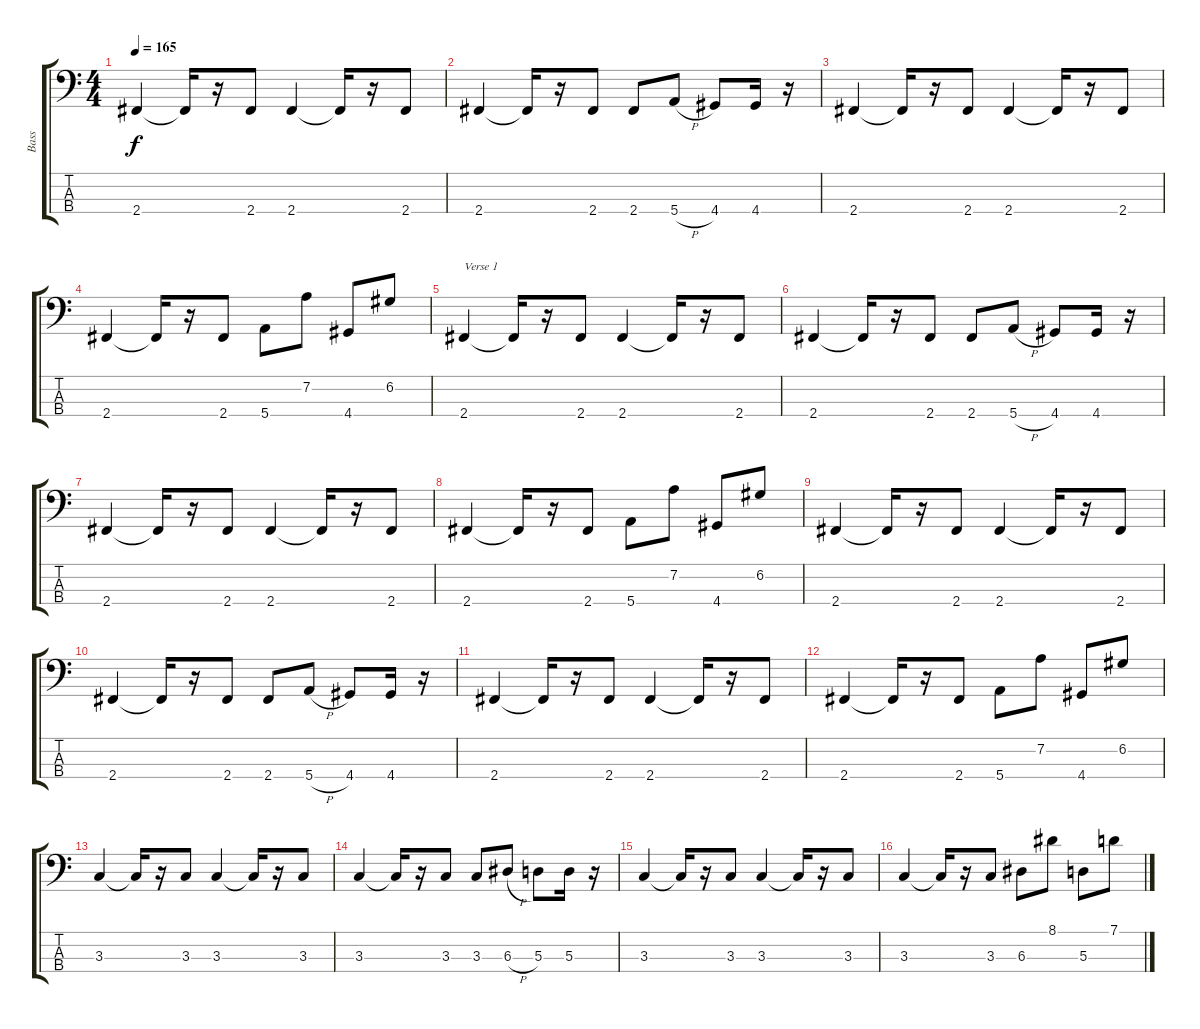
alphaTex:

\track ("Bass" "Bass") {instrument electricbassfinger}
\staff {score tabs}
\tuning (G2 D2 A1 E1) {hide}
\ts (4 4)
\tempo 165
\clef f4
\ks c
2.4.4{dy f} 2.4{t}.16 r.16 2.4.8 2.4.4 2.4{t}.16 r.16 2.4.8 |
2.4.4 2.4{t}.16 r.16 2.4.8 2.4.8 5.4{h}.8 4.4.8 4.4.16 r.16 |
2.4.4 2.4{t}.16 r.16 2.4.8 2.4.4 2.4{t}.16 r.16 2.4.8 |
2.4.4 2.4{t}.16 r.16 2.4.8 5.4.8 7.2.8 4.4.8 6.2.8 |
2.4.4{txt "Verse 1"} 2.4{t}.16 r.16 2.4.8 2.4.4 2.4{t}.16 r.16 2.4.8 |
2.4.4 2.4{t}.16 r.16 2.4.8 2.4.8 5.4{h}.8 4.4.8 4.4.16 r.16 |
2.4.4 2.4{t}.16 r.16 2.4.8 2.4.4 2.4{t}.16 r.16 2.4.8 |
2.4.4 2.4{t}.16 r.16 2.4.8 5.4.8 7.2.8 4.4.8 6.2.8 |
2.4.4 2.4{t}.16 r.16 2.4.8 2.4.4 2.4{t}.16 r.16 2.4.8 |
2.4.4 2.4{t}.16 r.16 2.4.8 2.4.8 5.4{h}.8 4.4.8 4.4.16 r.16 |
2.4.4 2.4{t}.16 r.16 2.4.8 2.4.4 2.4{t}.16 r.16 2.4.8 |
2.4.4 2.4{t}.16 r.16 2.4.8 5.4.8 7.2.8 4.4.8 6.2.8 |
3.3.4 3.3{t}.16 r.16 3.3.8 3.3.4 3.3{t}.16 r.16 3.3.8 |
3.3.4 3.3{t}.16 r.16 3.3.8 3.3.8 6.3{h}.8 5.3.8 5.3.16 r.16 |
3.3.4 3.3{t}.16 r.16 3.3.8 3.3.4 3.3{t}.16 r.16 3.3.8 |
3.3.4 3.3{t}.16 r.16 3.3.8 6.3.8 8.1.8 5.3.8 7.1.8
